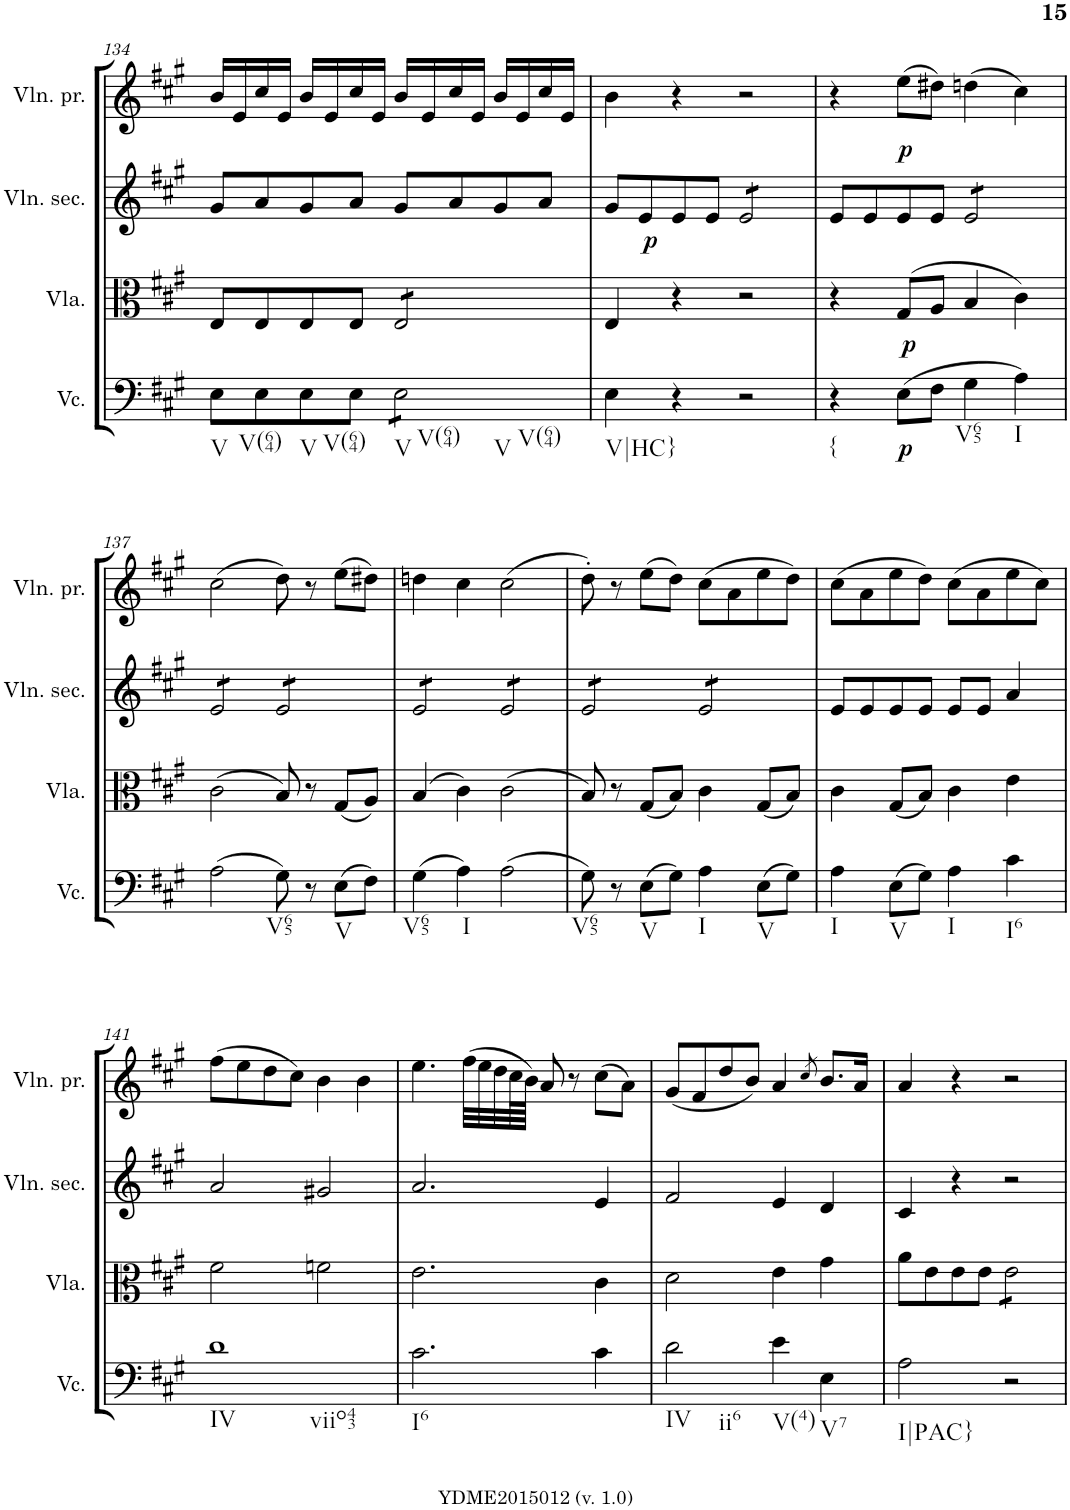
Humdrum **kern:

**kern	**dynam	**kern	**dynam	**kern	**dynam	**kern	**dynam
*part4	*part4	*part3	*part3	*part2	*part2	*part1	*part1
*staff4	*staff4	*staff3	*staff3	*staff2	*staff2	*staff1	*staff1
*I"Violoncelle	*	*I"Viola	*	*I"Violino secondo	*	*I"Violino primo	*
*I'Vc.	*	*I'Vla.	*	*I'Vln. sec.	*	*I'Vln. pr.	*
!!LO:PB:g=z
*clefF4	*	*clefC3	*	*clefG2	*	*clefG2	*
*k[f#c#g#]	*	*k[f#c#g#]	*	*k[f#c#g#]	*	*k[f#c#g#]	*
*A:	*	*A:	*	*A:	*	*A:	*
*M4/4	*	*M4/4	*	*M4/4	*	*M4/4	*
*met(c)	*	*met(c)	*	*met(c)	*	*met(c)	*
=134	=134	=134	=134	=134	=134	=134	=134
!LO:TX:b:t=V	!	!	!	!	!	!	!
8E\L	.	8E/L	.	8g#/L	.	16b/LL	.
.	.	.	.	.	.	16e/	.
!LO:TX:b:t=V(64)	!	!	!	!	!	!	!
8E\	.	8E/	.	8a/	.	16cc#/	.
.	.	.	.	.	.	16e/JJ	.
!LO:TX:b:t=V	!	!	!	!	!	!	!
8E\	.	8E/	.	8g#/	.	16b/LL	.
.	.	.	.	.	.	16e/	.
!LO:TX:b:t=V(64)	!	!	!	!	!	!	!
8E\J	.	8E/J	.	8a/J	.	16cc#/	.
.	.	.	.	.	.	16e/JJ	.
!LO:TX:b:t=V	!	!	!	!	!	!	!
!LO:TX:b:t=V(64)	!	!	!	!	!	!	!
!LO:TX:b:t=V	!	!	!	!	!	!	!
!LO:TX:b:t=V(64)	!	!	!	!	!	!	!
*tremolo	*	*	*	*	*	*	*
*	*	*tremolo	*	*	*	*	*
8E\L	.	8E/L	.	8g#/L	.	16b/LL	.
.	.	.	.	.	.	16e/	.
8E\	.	8E/	.	8a/	.	16cc#/	.
.	.	.	.	.	.	16e/JJ	.
8E\	.	8E/	.	8g#/	.	16b/LL	.
.	.	.	.	.	.	16e/	.
8E\J	.	8E/J	.	8a/J	.	16cc#/	.
*	*	*Xtremolo	*	*	*	*	*
*Xtremolo	*	*	*	*	*	*	*
.	.	.	.	.	.	16e/JJ	.
=135	=135	=135	=135	=135	=135	=135	=135
!LO:TX:b:t=V|HC}	!	!	!	!	!	!	!
4E\	.	4E/	.	8g#/L	.	4b\	.
!	!	!	!	!	!LO:DY:b	!	!
.	.	.	.	8e/	p	.	.
4r	.	4r	.	8e/	.	4r	.
.	.	.	.	8e/J	.	.	.
*	*	*	*	*tremolo	*	*	*
2r	.	2r	.	8e/L	.	2r	.
.	.	.	.	8e/	.	.	.
.	.	.	.	8e/	.	.	.
.	.	.	.	8e/J	.	.	.
*	*	*	*	*Xtremolo	*	*	*
=136	=136	=136	=136	=136	=136	=136	=136
!LO:TX:b:t={	!	!	!	!	!	!	!
4r	.	4r	.	8e/L	.	4r	.
.	.	.	.	8e/	.	.	.
!	!LO:DY:b	!	!LO:DY:b	!	!	!	!LO:DY:b
(>8E\L	p	(>8G#/L	p	8e/	.	(>8ee\L	p
8F#\J	.	8A/J	.	8e/J	.	8dd#X\J)	.
!LO:TX:b:t=V65	!	!	!	!	!	!	!
*	*	*	*	*tremolo	*	*	*
4G#\	.	4B/	.	8e/L	.	(>4ddn\	.
.	.	.	.	8e/	.	.	.
!LO:TX:b:t=I	!	!	!	!	!	!	!
4A\)	.	4c#\)	.	8e/	.	4cc#\)	.
.	.	.	.	8e/J	.	.	.
!!LO:LB:g=z
=137	=137	=137	=137	=137	=137	=137	=137
(>2A\	.	(>2c#\	.	8e/L	.	(>2cc#\	.
.	.	.	.	8e/	.	.	.
.	.	.	.	8e/	.	.	.
.	.	.	.	8e/J	.	.	.
!LO:TX:b:t=V65	!	!	!	!	!	!	!
8G#\)	.	8B/)	.	8e/L	.	8dd\)	.
8r	.	8r	.	8e/	.	8r	.
!LO:TX:b:t=V	!	!	!	!	!	!	!
(>8E\L	.	(<8G#/L	.	8e/	.	(>8ee\L	.
8F#\J)	.	8A/J)	.	8e/J	.	8dd#X\J)	.
=138	=138	=138	=138	=138	=138	=138	=138
!LO:TX:b:t=V65	!	!	!	!	!	!	!
(>4G#\	.	(>4B/	.	8e/L	.	4ddn\	.
.	.	.	.	8e/	.	.	.
!LO:TX:b:t=I	!	!	!	!	!	!	!
4A\)	.	4c#\)	.	8e/	.	4cc#\	.
.	.	.	.	8e/J	.	.	.
(>2A\	.	(>2c#\	.	8e/L	.	(>2cc#\	.
.	.	.	.	8e/	.	.	.
.	.	.	.	8e/	.	.	.
.	.	.	.	8e/J	.	.	.
=139	=139	=139	=139	=139	=139	=139	=139
!LO:TX:b:t=V65	!	!	!	!	!	!	!
8G#\)	.	8B/)	.	8e/L	.	8dd'\)	.
8r	.	8r	.	8e/	.	8r	.
!LO:TX:b:t=V	!	!	!	!	!	!	!
(>8E\L	.	(<8G#/L	.	8e/	.	(>8ee\L	.
8G#\J)	.	8B/J)	.	8e/J	.	8dd\J)	.
!LO:TX:b:t=I	!	!	!	!	!	!	!
4A\	.	4c#\	.	8e/L	.	(>8cc#\L	.
.	.	.	.	8e/	.	8a\	.
!LO:TX:b:t=V	!	!	!	!	!	!	!
(>8E\L	.	(<8G#/L	.	8e/	.	8ee\	.
8G#\J)	.	8B/J)	.	8e/J	.	8dd\J)	.
*	*	*	*	*Xtremolo	*	*	*
=140	=140	=140	=140	=140	=140	=140	=140
!LO:TX:b:t=I	!	!	!	!	!	!	!
4A\	.	4c#\	.	8e/L	.	(>8cc#\L	.
.	.	.	.	8e/	.	8a\	.
!LO:TX:b:t=V	!	!	!	!	!	!	!
(>8E\L	.	(<8G#/L	.	8e/	.	8ee\	.
8G#\J)	.	8B/J)	.	8e/J	.	8dd\J)	.
!LO:TX:b:t=I	!	!	!	!	!	!	!
4A\	.	4c#\	.	8e/L	.	(>8cc#\L	.
.	.	.	.	8e/J	.	8a\	.
!LO:TX:b:t=I6	!	!	!	!	!	!	!
4c#\	.	4e\	.	4a/	.	8ee\	.
.	.	.	.	.	.	8cc#\J)	.
!!LO:LB:g=z
=141	=141	=141	=141	=141	=141	=141	=141
!LO:TX:b:t=IV	!	!	!	!	!	!	!
!LO:TX:b:t=viio43	!	!	!	!	!	!	!
1d	.	2f#\	.	2a/	.	(>8ff#\L	.
.	.	.	.	.	.	8ee\	.
.	.	.	.	.	.	8dd\	.
.	.	.	.	.	.	8cc#\J)	.
.	.	2fn\	.	2g#X/	.	4b\	.
.	.	.	.	.	.	4b\	.
=142	=142	=142	=142	=142	=142	=142	=142
!LO:TX:b:t=I6	!	!	!	!	!	!	!
2.c#\	.	2.e\	.	2.a/	.	4.ee\	.
.	.	.	.	.	.	(>32ff#\LLL	.
.	.	.	.	.	.	32ee\	.
.	.	.	.	.	.	32dd\	.
.	.	.	.	.	.	64cc#\L	.
.	.	.	.	.	.	64b\JJJJ)	.
.	.	.	.	.	.	8a/	.
.	.	.	.	.	.	8r	.
4c#\	.	4c#\	.	4e/	.	(>8cc#\L	.
.	.	.	.	.	.	8a\J)	.
=143	=143	=143	=143	=143	=143	=143	=143
!LO:TX:b:t=IV	!	!	!	!	!	!	!
!LO:TX:b:t=ii6	!	!	!	!	!	!	!
2d\	.	2d\	.	2f#/	.	(<8g#/L	.
.	.	.	.	.	.	8f#/	.
.	.	.	.	.	.	8dd/	.
.	.	.	.	.	.	8b/J)	.
!LO:TX:b:t=V(4)	!	!	!	!	!	!	!
4e\	.	4e\	.	4e/	.	4a/	.
.	.	.	.	.	.	8qcc#/	.
!LO:TX:b:t=V7	!	!	!	!	!	!	!
4E\	.	4g#\	.	4d/	.	8.b/L	.
.	.	.	.	.	.	16a/Jk	.
=144	=144	=144	=144	=144	=144	=144	=144
!LO:TX:b:t=I|PAC}	!	!	!	!	!	!	!
2A\	.	8a\L	.	4c#/	.	4a/	.
.	.	8e\	.	.	.	.	.
.	.	8e\	.	4r	.	4r	.
.	.	8e\J	.	.	.	.	.
*	*	*tremolo	*	*	*	*	*
2r	.	8e\L	.	2r	.	2r	.
.	.	8e\	.	.	.	.	.
.	.	8e\	.	.	.	.	.
.	.	8e\J	.	.	.	.	.
*	*	*Xtremolo	*	*	*	*	*
=	=	=	=	=	=	=	=
*-	*-	*-	*-	*-	*-	*-	*-
